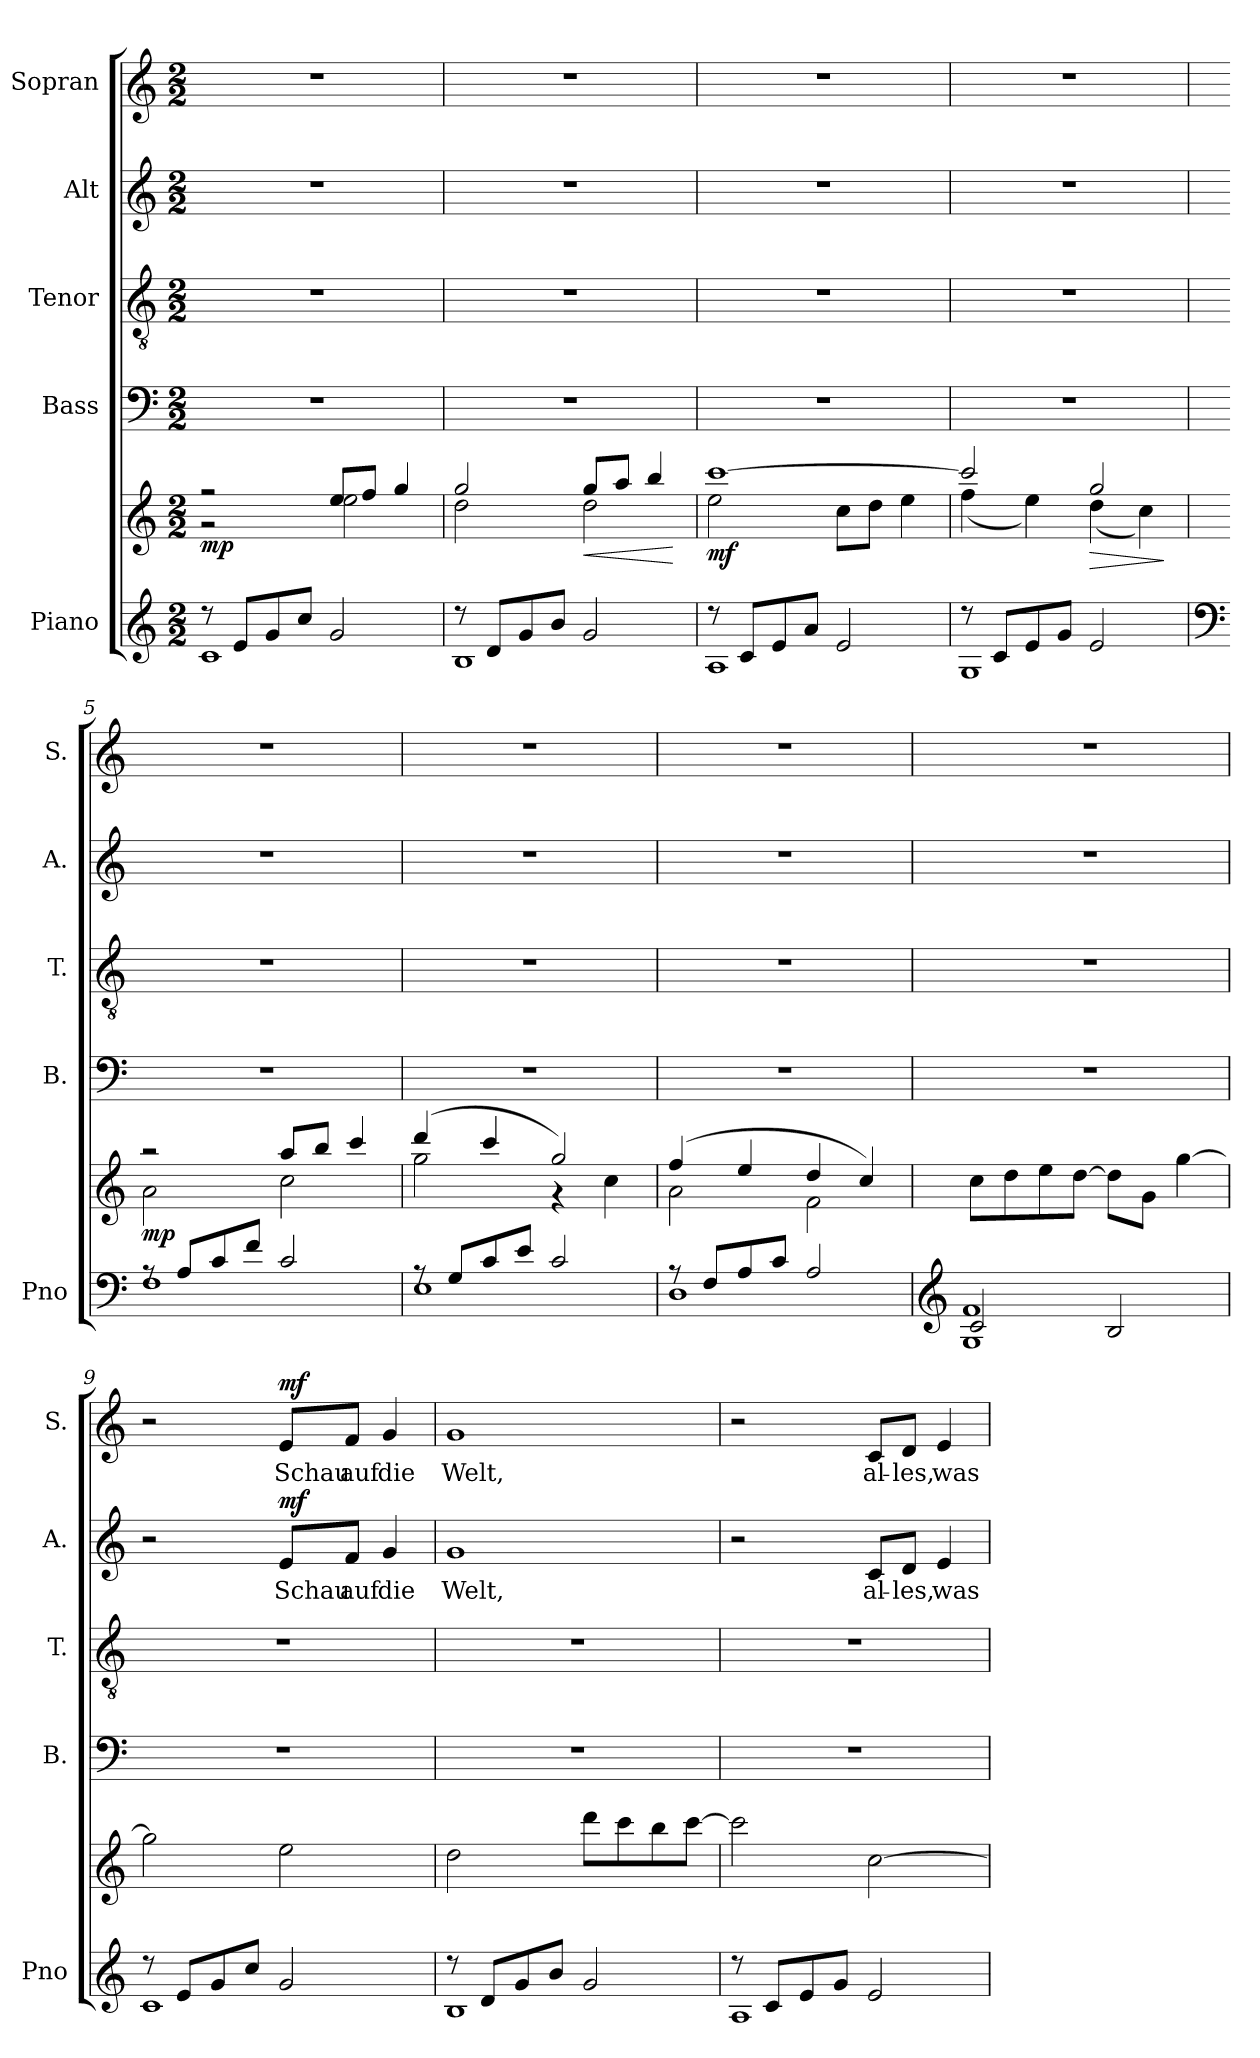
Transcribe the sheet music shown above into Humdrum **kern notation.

**kern	**kern	**dynam	**kern	**kern	**kern	**text	**dynam	**kern	**text	**dynam
*part5	*part5	*part5	*part4	*part3	*part2	*part2	*part2	*part1	*part1	*part1
*staff6	*staff5	*staff5/6	*staff4	*staff3	*staff2	*staff2	*staff2	*staff1	*staff1	*staff1
*I"Piano	*	*	*I"Bass	*I"Tenor	*I"Alt	*	*	*I"Sopran	*	*
*I'Pno	*	*	*I'B.	*I'T.	*I'A.	*	*	*I'S.	*	*
*clefG2	*clefG2	*	*clefF4	*clefGv2	*clefG2	*	*	*clefG2	*	*
*k[]	*k[]	*	*k[]	*k[]	*k[]	*	*	*k[]	*	*
*M2/2	*M2/2	*	*M2/2	*M2/2	*M2/2	*	*	*M2/2	*	*
*MM120	*MM120	*	*MM120	*MM120	*MM120	*	*	*MM120	*	*
=1	=1	=1	=1	=1	=1	=1	=1	=1	=1	=1
*^	*^	*	*	*	*	*	*	*	*	*
!	!	!	!	!LO:DY:b	!	!	!	!	!	!	!	!
8r	1c	2r	2r	mp	1r	1r	1r	.	.	1r	.	.
8e/L	.	.	.	.	.	.	.	.	.	.	.	.
8g/	.	.	.	.	.	.	.	.	.	.	.	.
8cc/J	.	.	.	.	.	.	.	.	.	.	.	.
2g/	.	8ee/L	2ee\	.	.	.	.	.	.	.	.	.
.	.	8ff/J	.	.	.	.	.	.	.	.	.	.
.	.	4gg/	.	.	.	.	.	.	.	.	.	.
=2	=2	=2	=2	=2	=2	=2	=2	=2	=2	=2	=2	=2
8r	1B	2gg/	2dd\	.	1r	1r	1r	.	.	1r	.	.
8d/L	.	.	.	.	.	.	.	.	.	.	.	.
8g/	.	.	.	.	.	.	.	.	.	.	.	.
8b/J	.	.	.	.	.	.	.	.	.	.	.	.
!	!	!	!	!LO:HP:b	!	!	!	!	!	!	!	!
2g/	.	8gg/L	2dd\	<	.	.	.	.	.	.	.	.
.	.	8aa/J	.	.	.	.	.	.	.	.	.	.
.	.	4bb/	.	.	.	.	.	.	.	.	.	.
*v	*v	*	*	*	*	*	*	*	*	*	*	*
*	*v	*v	*	*	*	*	*	*	*	*	*
.	.	[	.	.	.	.	.	.	.	.
=3	=3	=3	=3	=3	=3	=3	=3	=3	=3	=3
*^	*^	*	*	*	*	*	*	*	*	*
!	!	!	!	!LO:DY:b	!	!	!	!	!	!	!	!
8r	1A	[1ccc	2ee\	mf	1r	1r	1r	.	.	1r	.	.
8c/L	.	.	.	.	.	.	.	.	.	.	.	.
8e/	.	.	.	.	.	.	.	.	.	.	.	.
8a/J	.	.	.	.	.	.	.	.	.	.	.	.
2e/	.	.	8cc\L	.	.	.	.	.	.	.	.	.
.	.	.	8dd\J	.	.	.	.	.	.	.	.	.
.	.	.	4ee\	.	.	.	.	.	.	.	.	.
=4	=4	=4	=4	=4	=4	=4	=4	=4	=4	=4	=4	=4
8r	1G	2ccc/]	(<4ff\	.	1r	1r	1r	.	.	1r	.	.
8c/L	.	.	.	.	.	.	.	.	.	.	.	.
8e/	.	.	4ee\)	.	.	.	.	.	.	.	.	.
8g/J	.	.	.	.	.	.	.	.	.	.	.	.
!	!	!	!	!LO:HP:b	!	!	!	!	!	!	!	!
2e/	.	2gg/	(<4dd\	>	.	.	.	.	.	.	.	.
.	.	.	4cc\)	.	.	.	.	.	.	.	.	.
*v	*v	*	*	*	*	*	*	*	*	*	*	*
*	*v	*v	*	*	*	*	*	*	*	*	*
.	.	]	.	.	.	.	.	.	.	.
!!LO:LB:g=z
=5	=5	=5	=5	=5	=5	=5	=5	=5	=5	=5
*clefF4	*	*	*	*	*	*	*	*	*	*
*^	*^	*	*	*	*	*	*	*	*	*
!	!	!	!	!LO:DY:b	!	!	!	!	!	!	!	!
8rA	1F	2r	2a\	mp	1r	1r	1r	.	.	1r	.	.
8A/L	.	.	.	.	.	.	.	.	.	.	.	.
8c/	.	.	.	.	.	.	.	.	.	.	.	.
8f/J	.	.	.	.	.	.	.	.	.	.	.	.
2c/	.	8aa/L	2cc\	.	.	.	.	.	.	.	.	.
.	.	8bb/J	.	.	.	.	.	.	.	.	.	.
.	.	4ccc/	.	.	.	.	.	.	.	.	.	.
=6	=6	=6	=6	=6	=6	=6	=6	=6	=6	=6	=6	=6
8rA	1E	(>4ddd/	2gg\	.	1r	1r	1r	.	.	1r	.	.
8G/L	.	.	.	.	.	.	.	.	.	.	.	.
8c/	.	4ccc/	.	.	.	.	.	.	.	.	.	.
8e/J	.	.	.	.	.	.	.	.	.	.	.	.
2c/	.	2gg/)	4r	.	.	.	.	.	.	.	.	.
.	.	.	4cc\	.	.	.	.	.	.	.	.	.
=7	=7	=7	=7	=7	=7	=7	=7	=7	=7	=7	=7	=7
8rA	1D	(>4ff/	2a\	.	1r	1r	1r	.	.	1r	.	.
8F/L	.	.	.	.	.	.	.	.	.	.	.	.
8A/	.	4ee/	.	.	.	.	.	.	.	.	.	.
8c/J	.	.	.	.	.	.	.	.	.	.	.	.
2A/	.	4dd/	2f\	.	.	.	.	.	.	.	.	.
.	.	4cc/)	.	.	.	.	.	.	.	.	.	.
*	*	*v	*v	*	*	*	*	*	*	*	*	*
=8	=8	=8	=8	=8	=8	=8	=8	=8	=8	=8	=8
*clefG2	*	*	*	*	*	*	*	*	*	*	*
2c/	1G 1f	8cc\L	.	1r	1r	1r	.	.	1r	.	.
.	.	8dd\	.	.	.	.	.	.	.	.	.
.	.	8ee\	.	.	.	.	.	.	.	.	.
.	.	[8dd\J	.	.	.	.	.	.	.	.	.
2B/	.	8dd\L]	.	.	.	.	.	.	.	.	.
.	.	8g\J	.	.	.	.	.	.	.	.	.
.	.	[4gg\	.	.	.	.	.	.	.	.	.
=9	=9	=9	=9	=9	=9	=9	=9	=9	=9	=9	=9
8r	1c	2gg\]	.	1r	1r	2r	.	.	2r	.	.
8e/L	.	.	.	.	.	.	.	.	.	.	.
8g/	.	.	.	.	.	.	.	.	.	.	.
8cc/J	.	.	.	.	.	.	.	.	.	.	.
!	!	!	!	!	!	!	!LO:LY:b	!LO:DY:b	!	!LO:LY:b	!LO:DY:b
2g/	.	2ee\	.	.	.	8e/L	Schau	mf	8e/L	Schau	mf
!	!	!	!	!	!	!	!LO:LY:b	!	!	!LO:LY:b	!
.	.	.	.	.	.	8f/J	auf	.	8f/J	auf	.
!	!	!	!	!	!	!	!LO:LY:b	!	!	!LO:LY:b	!
.	.	.	.	.	.	4g/	die	.	4g/	die	.
!!LO:PB:g=z
=10	=10	=10	=10	=10	=10	=10	=10	=10	=10	=10	=10
!	!	!	!	!	!	!	!LO:LY:b	!	!	!LO:LY:b	!
8r	1B	2dd\	.	1r	1r	1g	Welt,	.	1g	Welt,	.
8d/L	.	.	.	.	.	.	.	.	.	.	.
8g/	.	.	.	.	.	.	.	.	.	.	.
8b/J	.	.	.	.	.	.	.	.	.	.	.
2g/	.	8ddd\L	.	.	.	.	.	.	.	.	.
.	.	8ccc\	.	.	.	.	.	.	.	.	.
.	.	8bb\	.	.	.	.	.	.	.	.	.
.	.	[8ccc\J	.	.	.	.	.	.	.	.	.
=11	=11	=11	=11	=11	=11	=11	=11	=11	=11	=11	=11
8r	1A	2ccc\]	.	1r	1r	2r	.	.	2r	.	.
8c/L	.	.	.	.	.	.	.	.	.	.	.
8e/	.	.	.	.	.	.	.	.	.	.	.
8g/J	.	.	.	.	.	.	.	.	.	.	.
!	!	!	!	!	!	!	!LO:LY:b	!	!	!LO:LY:b	!
2e/	.	[2cc\	.	.	.	8c/L	al-	.	8c/L	al-	.
!	!	!	!	!	!	!	!LO:LY:b	!	!	!LO:LY:b	!
.	.	.	.	.	.	8d/J	-les,	.	8d/J	-les,	.
!	!	!	!	!	!	!	!LO:LY:b	!	!	!LO:LY:b	!
.	.	.	.	.	.	4e/	was	.	4e/	was	.
*v	*v	*	*	*	*	*	*	*	*	*	*
=	=	=	=	=	=	=	=	=	=	=
*-	*-	*-	*-	*-	*-	*-	*-	*-	*-	*-
